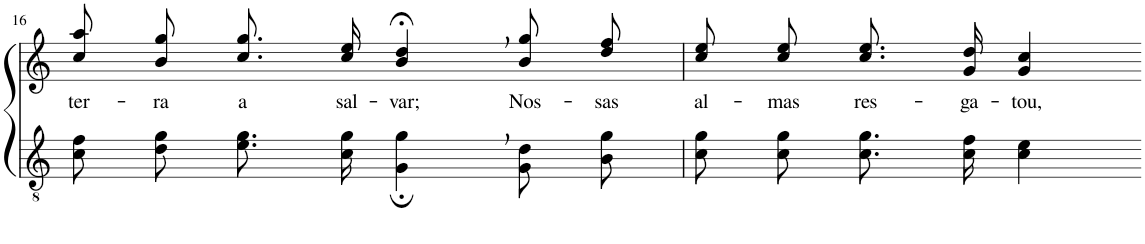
**kern	**kern	**text
*part2	*part1	*part1
*staff2	*staff1	*staff1
*I"Parte III e IV	*I"Parte I e II	*
!!LO:PB:g=z
*clefGv2	*clefG2	*
*Trd5c9	*Trd5c9	*
*k[]	*k[]	*
*M4/4	*M4/4	*
=16	=16	=16
!	!	!LO:LY:b
8c\ 8f\L	8cc\ 8aa\L	ter-
!	!	!LO:LY:b
8d\ 8g\J	8b\ 8gg\J	-ra
!	!	!LO:LY:b
8.e\ 8.g\L	8.cc\ 8.gg\L	a
!	!	!LO:LY:b
16c\ 16g\Jk	16cc\ 16ee\Jk	sal-
!	!	!LO:LY:b
4G\;, 4g\;,	4b/;<, 4dd/;<,	-var;
!	!	!LO:LY:b
8G\ 8d\L	8b\ 8gg\L	Nos-
!	!	!LO:LY:b
8B\ 8g\J	8dd\ 8ff\J	-sas
=17	=17	=17
!	!	!LO:LY:b
8c\ 8g\L	8cc\ 8ee\L	al-
!	!	!LO:LY:b
8c\ 8g\J	8cc\ 8ee\J	-mas
!	!	!LO:LY:b
8.c\ 8.g\L	8.cc\ 8.ee\L	res-
!	!	!LO:LY:b
16c\ 16f\Jk	16g\ 16dd\Jk	-ga-
!	!	!LO:LY:b
4c\ 4e\	4g/ 4cc/	-tou,
=-	=-	=-
*-	*-	*-
